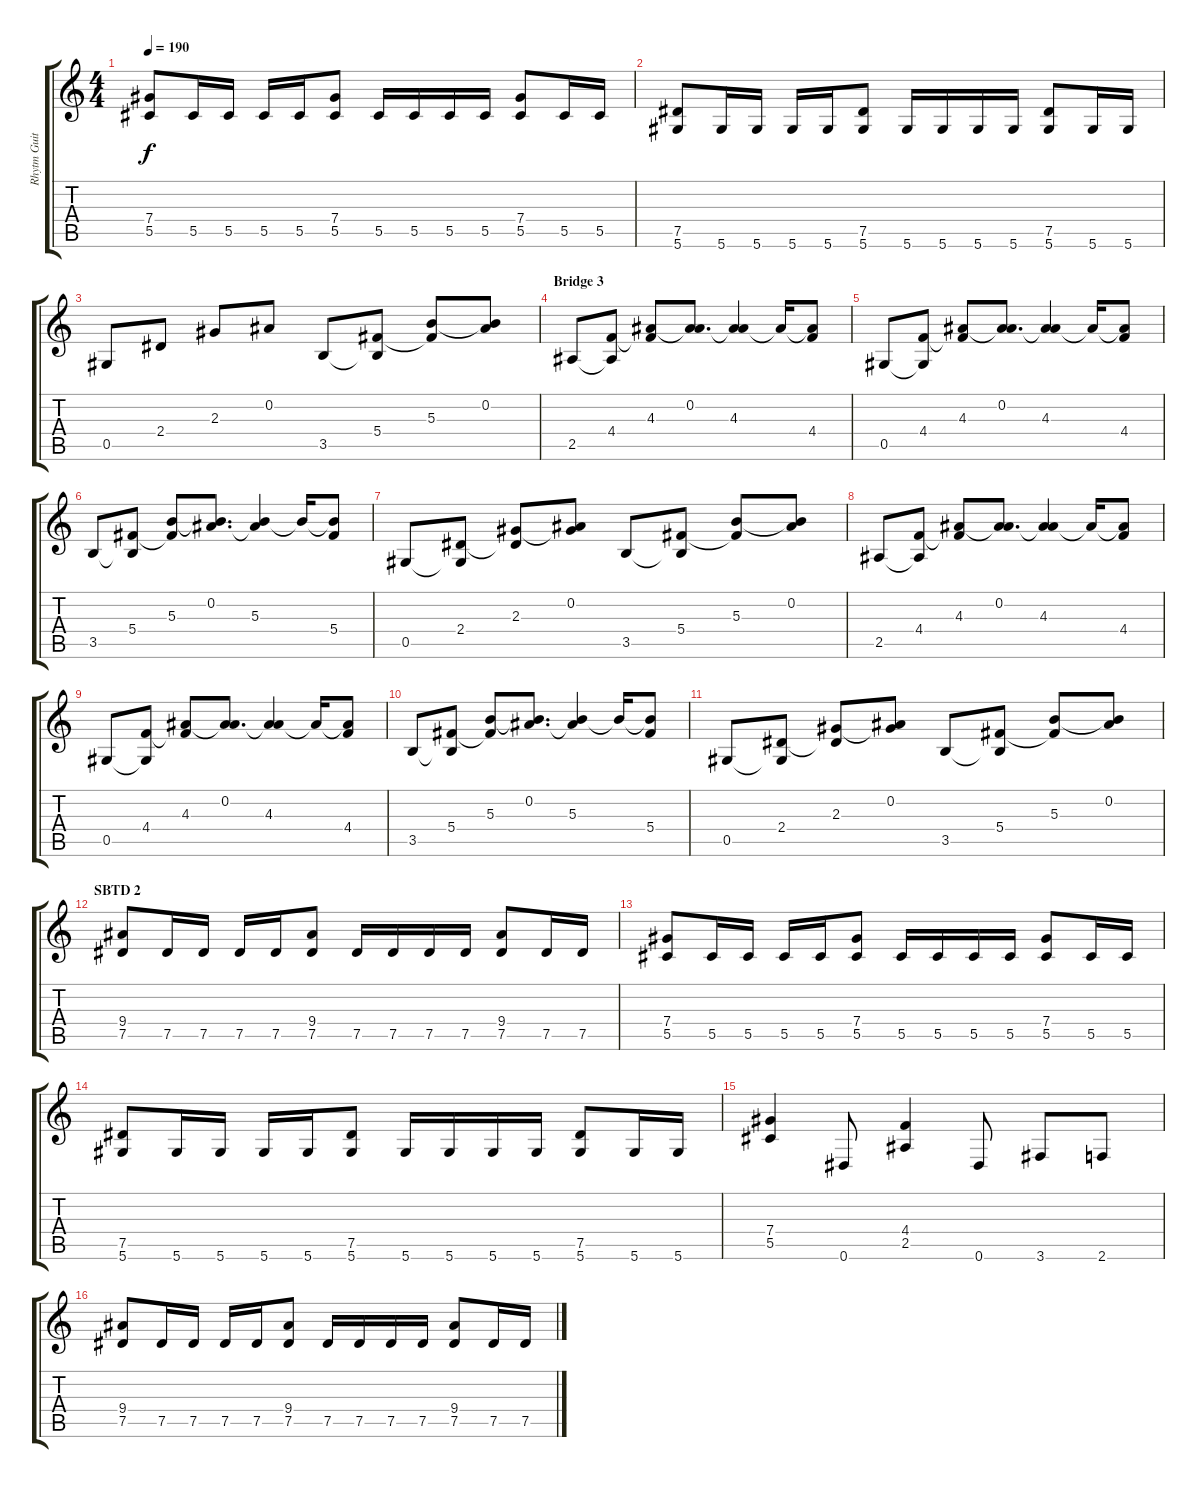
\track ("Rhytm Guitar" "Rhytm Guit") {instrument distortionguitar}
\staff {score tabs}
\tuning (Eb4 Bb3 Gb3 Db3 Ab2 Eb2) {hide}
\ts (4 4)
\tempo 190
\clef g2
\ks c
(7.4 5.5).8{dy f} 5.5.16 5.5.16 5.5.16 5.5.16 (7.4 5.5).8 5.5.16 5.5.16 5.5.16 5.5.16 (7.4 5.5).8 5.5.16 5.5.16 |
(7.5 5.6).8 5.6.16 5.6.16 5.6.16 5.6.16 (7.5 5.6).8 5.6.16 5.6.16 5.6.16 5.6.16 (7.5 5.6).8 5.6.16 5.6.16 |
0.5.8 2.4.8 2.3.8 0.2.8 3.5.8 (5.4 3.5{t}).8 (5.3 5.4{t}).8 (0.2 5.3{t}).8 |
\section ("" "Bridge 3")
2.5.8 (4.4 2.5{t}).8 (4.3 4.4{t}).8 (0.2 4.3{t}).8{d} (0.2{t} 4.3).4 4.3{t}.16 (4.3{t} 4.4).8 |
0.5.8 (4.4 0.5{t}).8 (4.3 4.4{t}).8 (0.2 4.3{t}).8{d} (0.2{t} 4.3).4 4.3{t}.16 (4.3{t} 4.4).8 |
3.5.8 (5.4 3.5{t}).8 (5.3 5.4{t}).8 (0.2 5.3{t}).8{d} (0.2{t} 5.3).4 5.3{t}.16 (5.3{t} 5.4).8 |
0.5.8 (2.4 0.5{t}).8 (2.3 2.4{t}).8 (0.2 2.3{t}).8 3.5.8 (5.4 3.5{t}).8 (5.3 5.4{t}).8 (0.2 5.3{t}).8 |
2.5.8 (4.4 2.5{t}).8 (4.3 4.4{t}).8 (0.2 4.3{t}).8{d} (0.2{t} 4.3).4 4.3{t}.16 (4.3{t} 4.4).8 |
0.5.8 (4.4 0.5{t}).8 (4.3 4.4{t}).8 (0.2 4.3{t}).8{d} (0.2{t} 4.3).4 4.3{t}.16 (4.3{t} 4.4).8 |
3.5.8 (5.4 3.5{t}).8 (5.3 5.4{t}).8 (0.2 5.3{t}).8{d} (0.2{t} 5.3).4 5.3{t}.16 (5.3{t} 5.4).8 |
0.5.8 (2.4 0.5{t}).8 (2.3 2.4{t}).8 (0.2 2.3{t}).8 3.5.8 (5.4 3.5{t}).8 (5.3 5.4{t}).8 (0.2 5.3{t}).8 |
\section ("" "SBTD 2")
(9.4 7.5).8 7.5.16 7.5.16 7.5.16 7.5.16 (9.4 7.5).8 7.5.16 7.5.16 7.5.16 7.5.16 (9.4 7.5).8 7.5.16 7.5.16 |
(7.4 5.5).8 5.5.16 5.5.16 5.5.16 5.5.16 (7.4 5.5).8 5.5.16 5.5.16 5.5.16 5.5.16 (7.4 5.5).8 5.5.16 5.5.16 |
(7.5 5.6).8 5.6.16 5.6.16 5.6.16 5.6.16 (7.5 5.6).8 5.6.16 5.6.16 5.6.16 5.6.16 (7.5 5.6).8 5.6.16 5.6.16 |
(7.4 5.5).4 0.6.8 (4.4 2.5).4 0.6.8 3.6.8 2.6.8 |
(9.4 7.5).8 7.5.16 7.5.16 7.5.16 7.5.16 (9.4 7.5).8 7.5.16 7.5.16 7.5.16 7.5.16 (9.4 7.5).8 7.5.16 7.5.16
